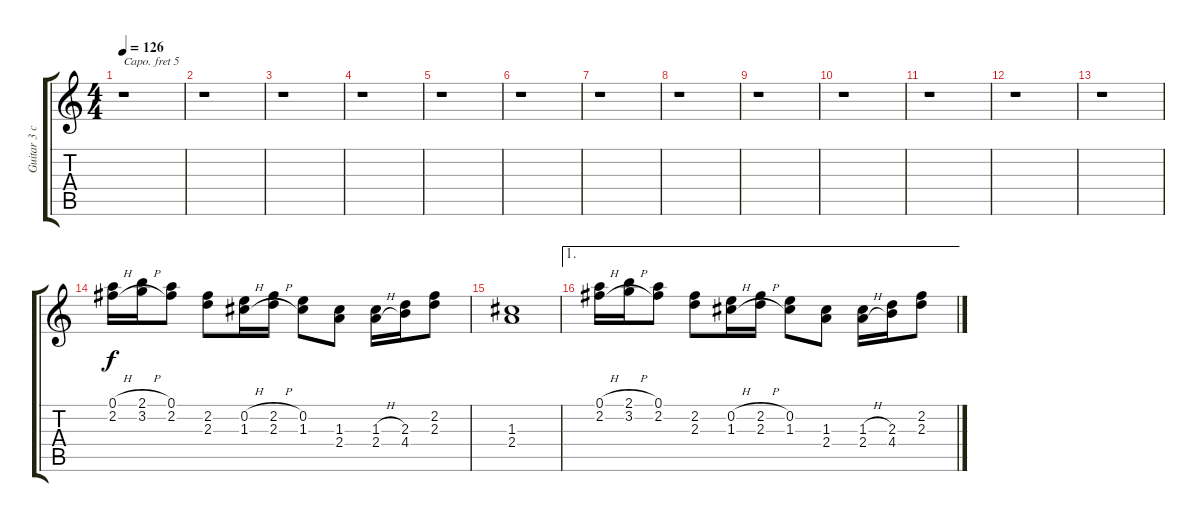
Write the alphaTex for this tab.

\track ("Guitar 3 capo 5" "Guitar 3 c") {instrument acousticguitarsteel}
\staff {score tabs}
\capo 5
\tuning (E4 B3 G3 D3 A2 E2) {hide}
\ts (4 4)
\tempo 126
\clef g2
\ks c
r.1{dy f} |
r.1 |
r.1 |
r.1 |
r.1 |
r.1 |
r.1 |
r.1 |
r.1 |
r.1 |
r.1 |
r.1 |
r.1 |
(0.1{h} 2.2{h}).16 (2.1{h} 3.2{h}).16 (0.1 2.2).8 (2.2 2.3).8 (0.2{h} 1.3{h}).16 (2.2{h} 2.3{h}).16 (0.2 1.3).8 (1.3 2.4).8 (1.3{h} 2.4{h}).16 (2.3 4.4).16 (2.2 2.3).8 |
(1.3 2.4).1 |
\ae 1
(0.1{h} 2.2{h}).16 (2.1{h} 3.2{h}).16 (0.1 2.2).8 (2.2 2.3).8 (0.2{h} 1.3{h}).16 (2.2{h} 2.3{h}).16 (0.2 1.3).8 (1.3 2.4).8 (1.3{h} 2.4{h}).16 (2.3 4.4).16 (2.2 2.3).8
